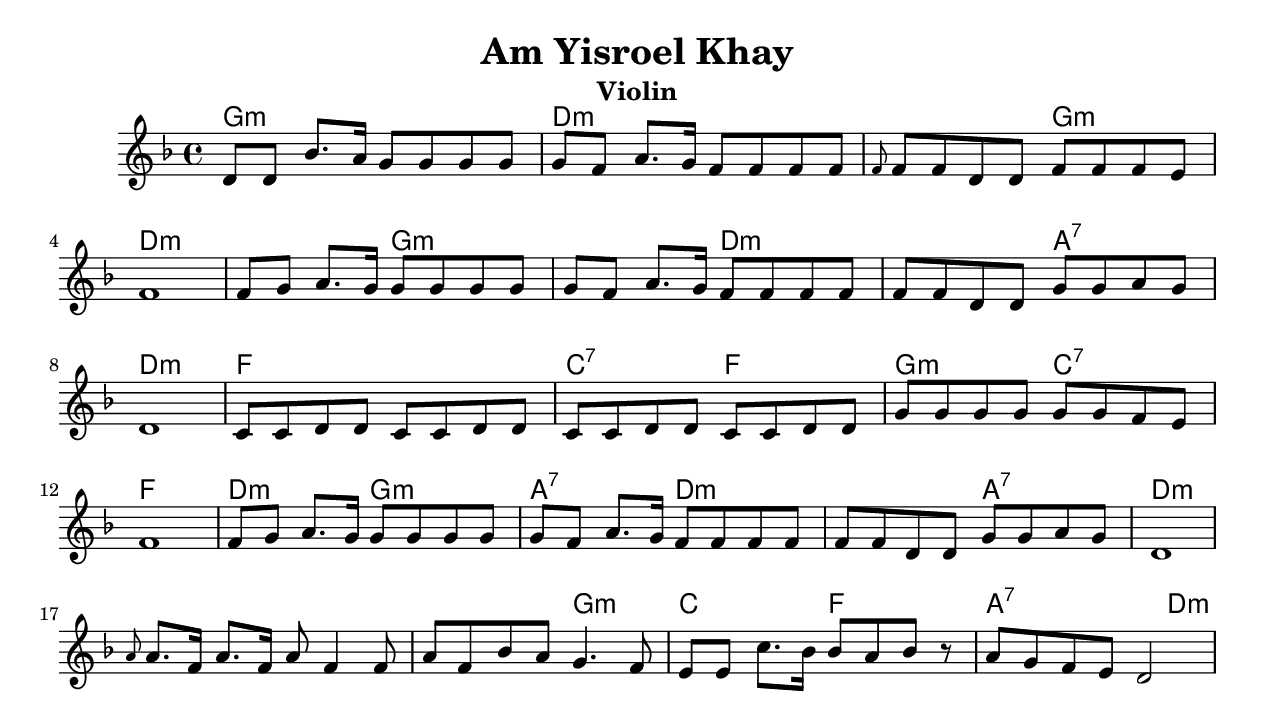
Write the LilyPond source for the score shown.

\version "2.24.0"
\include "english.ly"
%\pointAndClickOff
\paper{
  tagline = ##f
  print-all-headers = ##t
  #(set-paper-size "letter")
}
date = #(strftime "%d-%m-%Y" (localtime (current-time)))

%\markup{ \italic{ " Updated " \date  }  }

%\markup{ Got something to say? }

global = {
  \clef treble
  \key d \minor
  \time 4/4
  \set Score.rehearsalMarkFormatter = #format-mark-box-alphabet
}

%#################################### Melody ########################
melody = \relative c' {
  \global
  %\partial 16*3 a16 d f   %lead in notes
  d8 d bf'8. a16 g8 g g g |
  g8 f a8. g16 f8 f f f|
  \grace f8 f8 f d d f f f e
  f1

  f8 g a8. g16 g8 g g g|
  g8 f a8. g16 f8 f f f|
  f8 f d d g g a g|
  d1

  c8 c d d c c d d
  c8 c d d c c d d
  g8 g g g g g f e
  f1

  f8 g a8. g16 g8 g g g|
  g8 f a8. g16 f8 f f f |
  f8 f d d g g a g|
  d1
  \grace a'8 a8. f16 a8. f16 a8 f4 f8|
  a8 f bf a g4. f8 |
  e8 e c'8. bf16 bf8 a bf r|  %mistake in book?
  a8 g f e d2|

}
%################################# Lyrics #####################
%\addlyrics{  }
%################################# Chords #######################
harmonies = \chordmode {
  g1:m
  d2*3:m
  g2:m
  d2*3:m
  g2*2:m
  d2*2:m
  a2:7
  d1:m %whole note
  f1
  c2:7
  f2
  g2:m
  c2:7
  f1
  d2:m
  g2:m
  a2:7
  d2*2:m
  a2:7
  d2*5:m
  g2:m
  c2
  f2
  a4*3:7
  d4:m
}

\score {
  <<
    \new ChordNames {
      \set chordChanges = ##f
      \harmonies
    }
    \new Staff
    \melody
  >>
  \header{
    title= "Am Yisroel Khay"
    subtitle=""
    composer= ""
    instrument = "Violin"
    arranger= ""
  }
  \midi{\tempo 4 = 120}
  \layout{indent = 1.0\cm}
}
%{
% more verses:
\markup{}
\markup {
  \fill-line {
    \hspace #0.1 % distance from left margin
    \column {
      \line { "1."
	\column {
	  ""
	}
      }
      \hspace #0.2 % vertical distance between verses
      \line { "2."
	\column {
	 ""
	}
      }
    }
    \hspace #0.1  % horiz. distance between columns
    \column {
      \line { "3."
	\column {
	  ""
	}
      }
      \hspace #0.2 % distance between verses
      \line { "4."
	\column {
	 ""
	}
      }
    }
    \hspace #0.1 % distance to right margin
  }
}

%}
